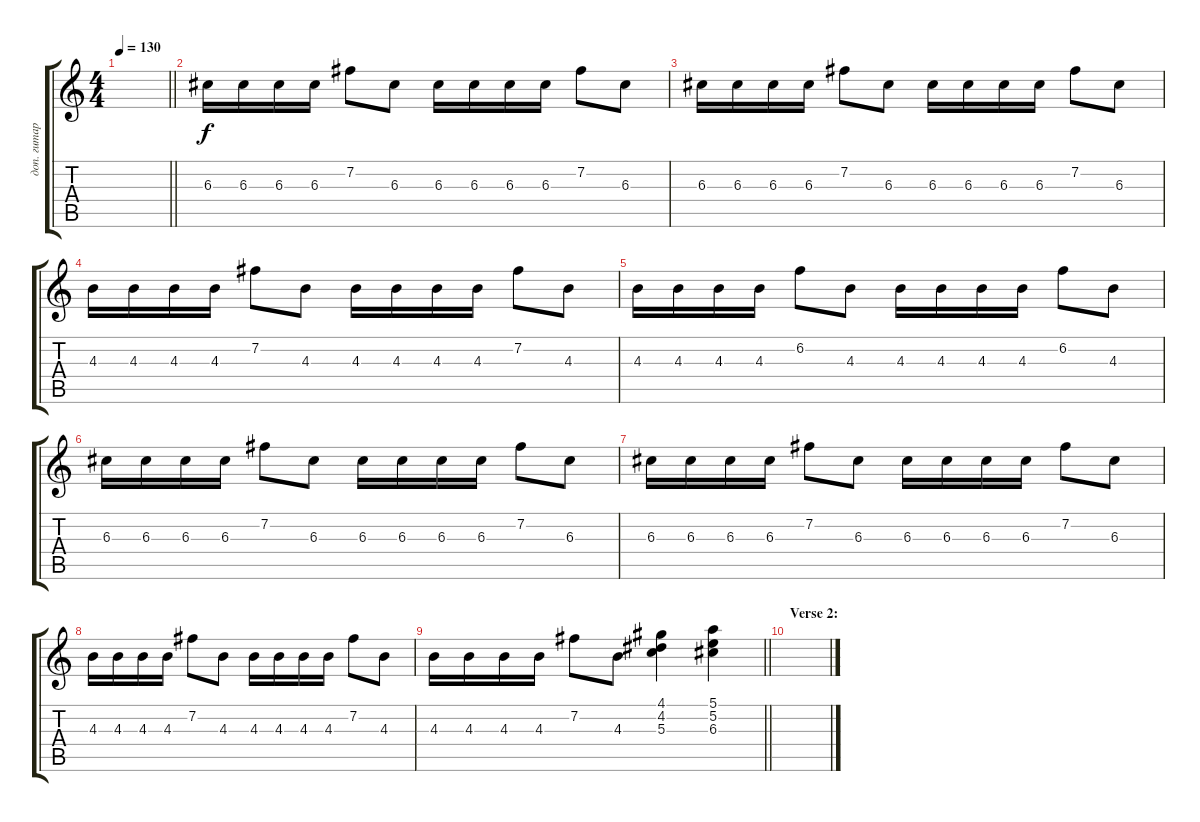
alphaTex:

\track ("доп. гитара" "доп. гитар") {instrument overdrivenguitar}
\staff {score tabs}
\tuning (E4 B3 G3 D3 A2 E2) {hide}
\ts (4 4)
\tempo 130
\clef g2
\barLineRight lightlight
\ks c
|
6.3.16 6.3.16 6.3.16 6.3.16 7.2.8 6.3.8 6.3.16 6.3.16 6.3.16 6.3.16 7.2.8 6.3.8 |
6.3.16 6.3.16 6.3.16 6.3.16 7.2.8 6.3.8 6.3.16 6.3.16 6.3.16 6.3.16 7.2.8 6.3.8 |
4.3.16 4.3.16 4.3.16 4.3.16 7.2.8 4.3.8 4.3.16 4.3.16 4.3.16 4.3.16 7.2.8 4.3.8 |
4.3.16 4.3.16 4.3.16 4.3.16 6.2.8 4.3.8 4.3.16 4.3.16 4.3.16 4.3.16 6.2.8 4.3.8 |
6.3.16 6.3.16 6.3.16 6.3.16 7.2.8 6.3.8 6.3.16 6.3.16 6.3.16 6.3.16 7.2.8 6.3.8 |
6.3.16 6.3.16 6.3.16 6.3.16 7.2.8 6.3.8 6.3.16 6.3.16 6.3.16 6.3.16 7.2.8 6.3.8 |
4.3.16 4.3.16 4.3.16 4.3.16 7.2.8 4.3.8 4.3.16 4.3.16 4.3.16 4.3.16 7.2.8 4.3.8 |
\barLineRight lightlight
4.3.16 4.3.16 4.3.16 4.3.16 7.2.8 4.3.8 (4.1 4.2 5.3).4 (5.1 5.2 6.3).4 |
\section ("" "Verse 2:")
